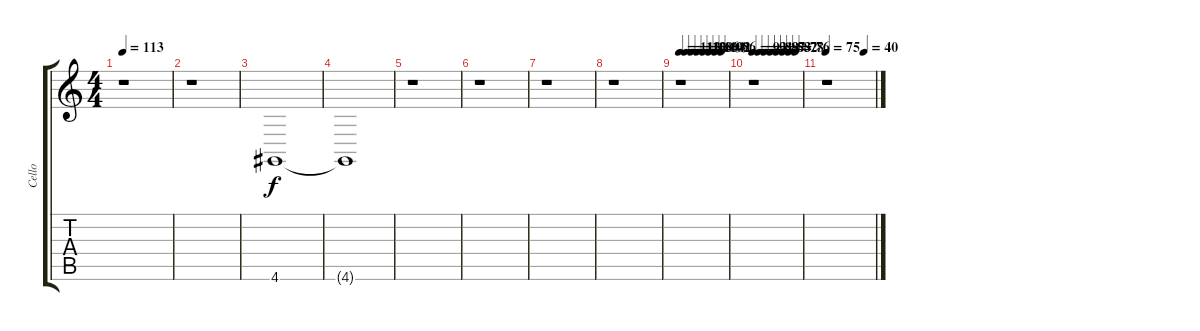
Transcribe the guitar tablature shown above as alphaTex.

\track ("Cello" "Cello") {instrument cello}
\staff {score tabs}
\tuning (E4 B3 G3 D3 A2 E2) {hide}
\ts (4 4)
\tempo 113
\clef g2
\ks c
r.1{dy f} |
r.1 |
4.6.1 |
4.6{t}.1 |
r.1 |
r.1 |
r.1 |
r.1 |
\tempo 113
\tempo (112 0.125)
\tempo (108 0.25)
\tempo (106 0.375)
\tempo (104 0.5)
\tempo (102 0.625)
\tempo (98 0.75)
\tempo (96 0.875)
r.1 |
\tempo 93
\tempo (91 0.125)
\tempo (89 0.25)
\tempo (87 0.375)
\tempo (83 0.5)
\tempo (82 0.625)
\tempo (78 0.75)
\tempo (76 0.875)
r.1 |
\tempo 75
\tempo (40 0.78125)
r.1
